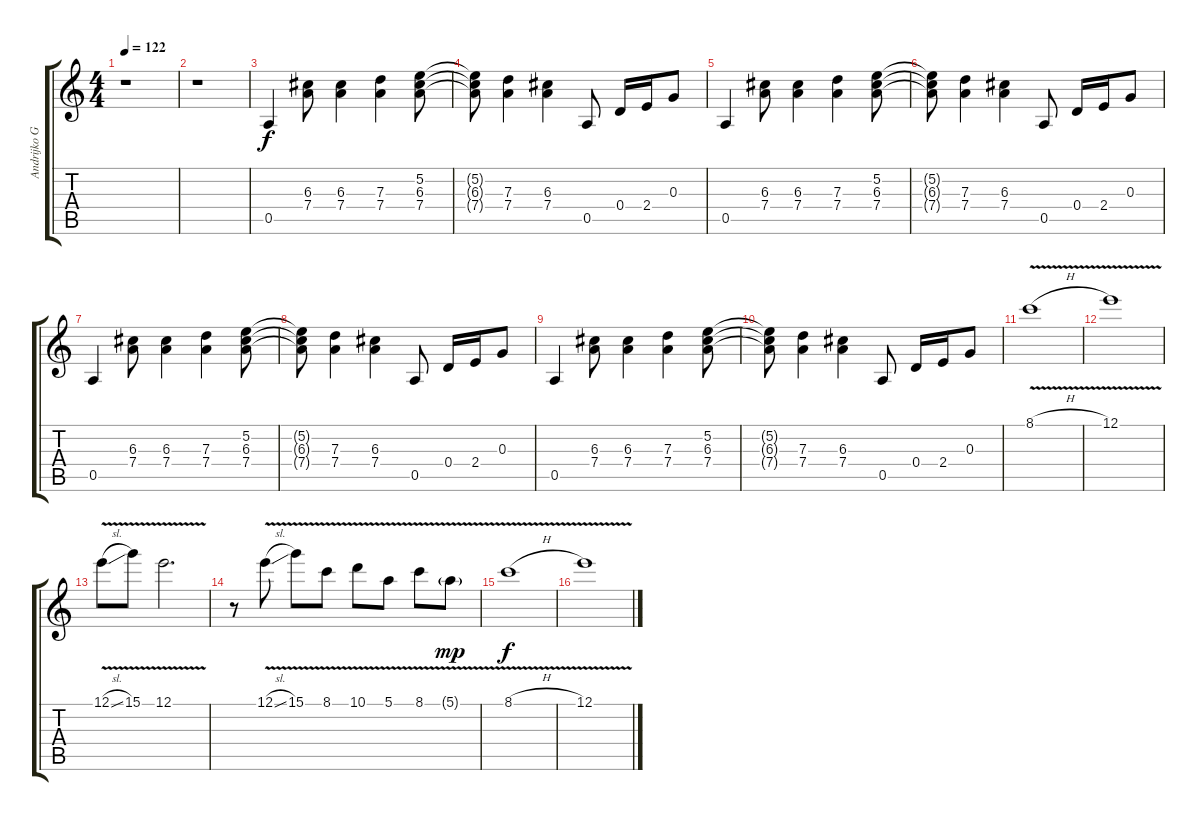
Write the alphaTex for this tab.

\track ("Andrijko GUITAR" "Andrijko G") {instrument overdrivenguitar}
\staff {score tabs}
\tuning (E4 B3 G3 D3 A2 E2) {hide}
\ts (4 4)
\tempo 122
\clef g2
\ks c
r.1{dy f} |
r.1 |
0.5.4 (6.3 7.4).8 (6.3 7.4).4 (7.3 7.4).4 (5.2 6.3 7.4).8 |
(5.2{t} 6.3{t} 7.4{t}).8 (7.3 7.4).4 (6.3 7.4).4 0.5.8 0.4.16 2.4.16 0.3.8 |
0.5.4 (6.3 7.4).8 (6.3 7.4).4 (7.3 7.4).4 (5.2 6.3 7.4).8 |
(5.2{t} 6.3{t} 7.4{t}).8 (7.3 7.4).4 (6.3 7.4).4 0.5.8 0.4.16 2.4.16 0.3.8 |
0.5.4 (6.3 7.4).8 (6.3 7.4).4 (7.3 7.4).4 (5.2 6.3 7.4).8 |
(5.2{t} 6.3{t} 7.4{t}).8 (7.3 7.4).4 (6.3 7.4).4 0.5.8 0.4.16 2.4.16 0.3.8 |
0.5.4 (6.3 7.4).8 (6.3 7.4).4 (7.3 7.4).4 (5.2 6.3 7.4).8 |
(5.2{t} 6.3{t} 7.4{t}).8 (7.3 7.4).4 (6.3 7.4).4 0.5.8 0.4.16 2.4.16 0.3.8 |
8.1{v h}.1 |
12.1{v}.1 |
12.1{v sl}.8 15.1{v}.8 12.1{v}.2{d} |
r.8 12.1{v sl}.8 15.1{v}.8 8.1{v}.8 10.1{v}.8 5.1{v}.8 8.1{v}.8 5.1{v g}.8{dy mp} |
8.1{v h}.1{dy f} |
12.1{v}.1
